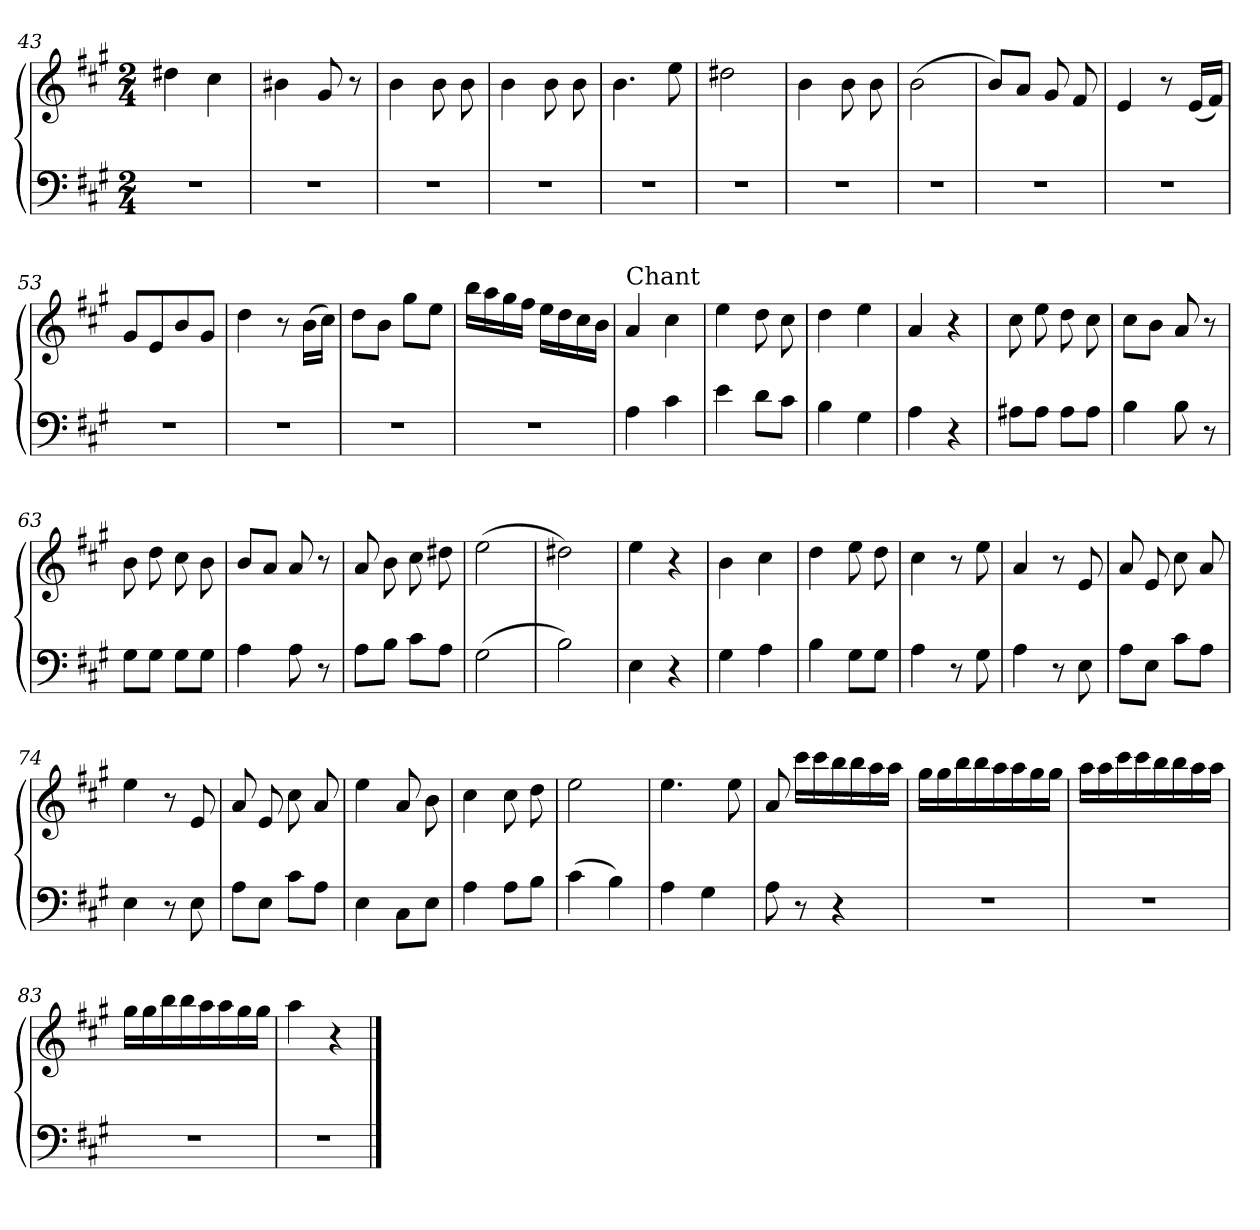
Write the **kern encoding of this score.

**kern	**kern
*part2	*part1
*staff2	*staff1
*clefF4	*clefG2
*k[f#c#g#]	*k[f#c#g#]
*A:	*A:
*M2/4	*M2/4
=43	=43
2r	4dd#X\
.	4cc#\
=44	=44
2r	4b#X\
.	8g#/
.	8r
=45	=45
2r	4b\
.	8b\
.	8b\
=46	=46
2r	4b\
.	8b\
.	8b\
=47	=47
2r	4.b\
.	8ee\
=48	=48
2r	2dd#X\
=49	=49
2r	4b\
.	8b\
.	8b\
=50	=50
2r	(>2b\
=51	=51
2r	8b/L)
.	8a/J
.	8g#/
.	8f#/
!!LO:LB:g=z
=52	=52
2r	4e/
.	8r
.	(<16e/LL
.	16f#/JJ)
=53	=53
2r	8g#/L
.	8e/
.	8b/
.	8g#/J
=54	=54
2r	4dd\
.	8r
.	(>16b\LL
.	16cc#\JJ)
=55	=55
2r	8dd\L
.	8b\J
.	8gg#\L
.	8ee\J
=56	=56
2r	16bb\LL
.	16aa\
.	16gg#\
.	16ff#\JJ
.	16ee\LL
.	16dd\
.	16cc#\
.	16b\JJ
=57	=57
!	!LO:TX:a:t=Chant
4A\	4a/
4c#\	4cc#\
=58	=58
4e\	4ee\
8d\L	8dd\
8c#\J	8cc#\
=59	=59
4B\	4dd\
4G#\	4ee\
!!LO:LB:g=z
=60	=60
4A\	4a/
4r	4r
=61	=61
8A#X\L	8cc#\
8A#\J	8ee\
8A#\L	8dd\
8A#\J	8cc#\
=62	=62
4B\	8cc#\L
.	8b\J
8B\	8a/
8r	8r
=63	=63
8G#\L	8b\
8G#\J	8dd\
8G#\L	8cc#\
8G#\J	8b\
=64	=64
4A\	8b/L
.	8a/J
8A\	8a/
8r	8r
=65	=65
8A\L	8a/
8B\J	8b\
8c#\L	8cc#\
8A\J	8dd#X\
=66	=66
(>2G#\	(>2ee\
=67	=67
2B\)	2dd#X\)
=68	=68
4E\	4ee\
4r	4r
!!LO:LB:g=z
=69	=69
4G#\	4b\
4A\	4cc#\
=70	=70
4B\	4dd\
8G#\L	8ee\
8G#\J	8dd\
=71	=71
4A\	4cc#\
8r	8r
8G#\	8ee\
=72	=72
4A\	4a/
8r	8r
8E\	8e/
=73	=73
8A\L	8a/
8E\J	8e/
8c#\L	8cc#\
8A\J	8a/
=74	=74
4E\	4ee\
8r	8r
8E\	8e/
=75	=75
8A\L	8a/
8E\J	8e/
8c#\L	8cc#\
8A\J	8a/
=76	=76
4E\	4ee\
8C#\L	8a/
8E\J	8b\
=77	=77
4A\	4cc#\
8A\L	8cc#\
8B\J	8dd\
!!LO:PB:g=z
=78	=78
(>4c#\	2ee\
4B\)	.
=79	=79
4A\	4.ee\
4G#\	.
.	8ee\
=80	=80
8A\	8a/
8r	16ccc#\LL
.	16ccc#\
4r	16bb\
.	16bb\
.	16aa\
.	16aa\JJ
=81	=81
2r	16gg#\LL
.	16gg#\
.	16bb\
.	16bb\
.	16aa\
.	16aa\
.	16gg#\
.	16gg#\JJ
=82	=82
2r	16aa\LL
.	16aa\
.	16ccc#\
.	16ccc#\
.	16bb\
.	16bb\
.	16aa\
.	16aa\JJ
=83	=83
2r	16gg#\LL
.	16gg#\
.	16bb\
.	16bb\
.	16aa\
.	16aa\
.	16gg#\
.	16gg#\JJ
!!LO:LB:g=z
=84	=84
2r	4aa\
.	4r
==	==
*-	*-
